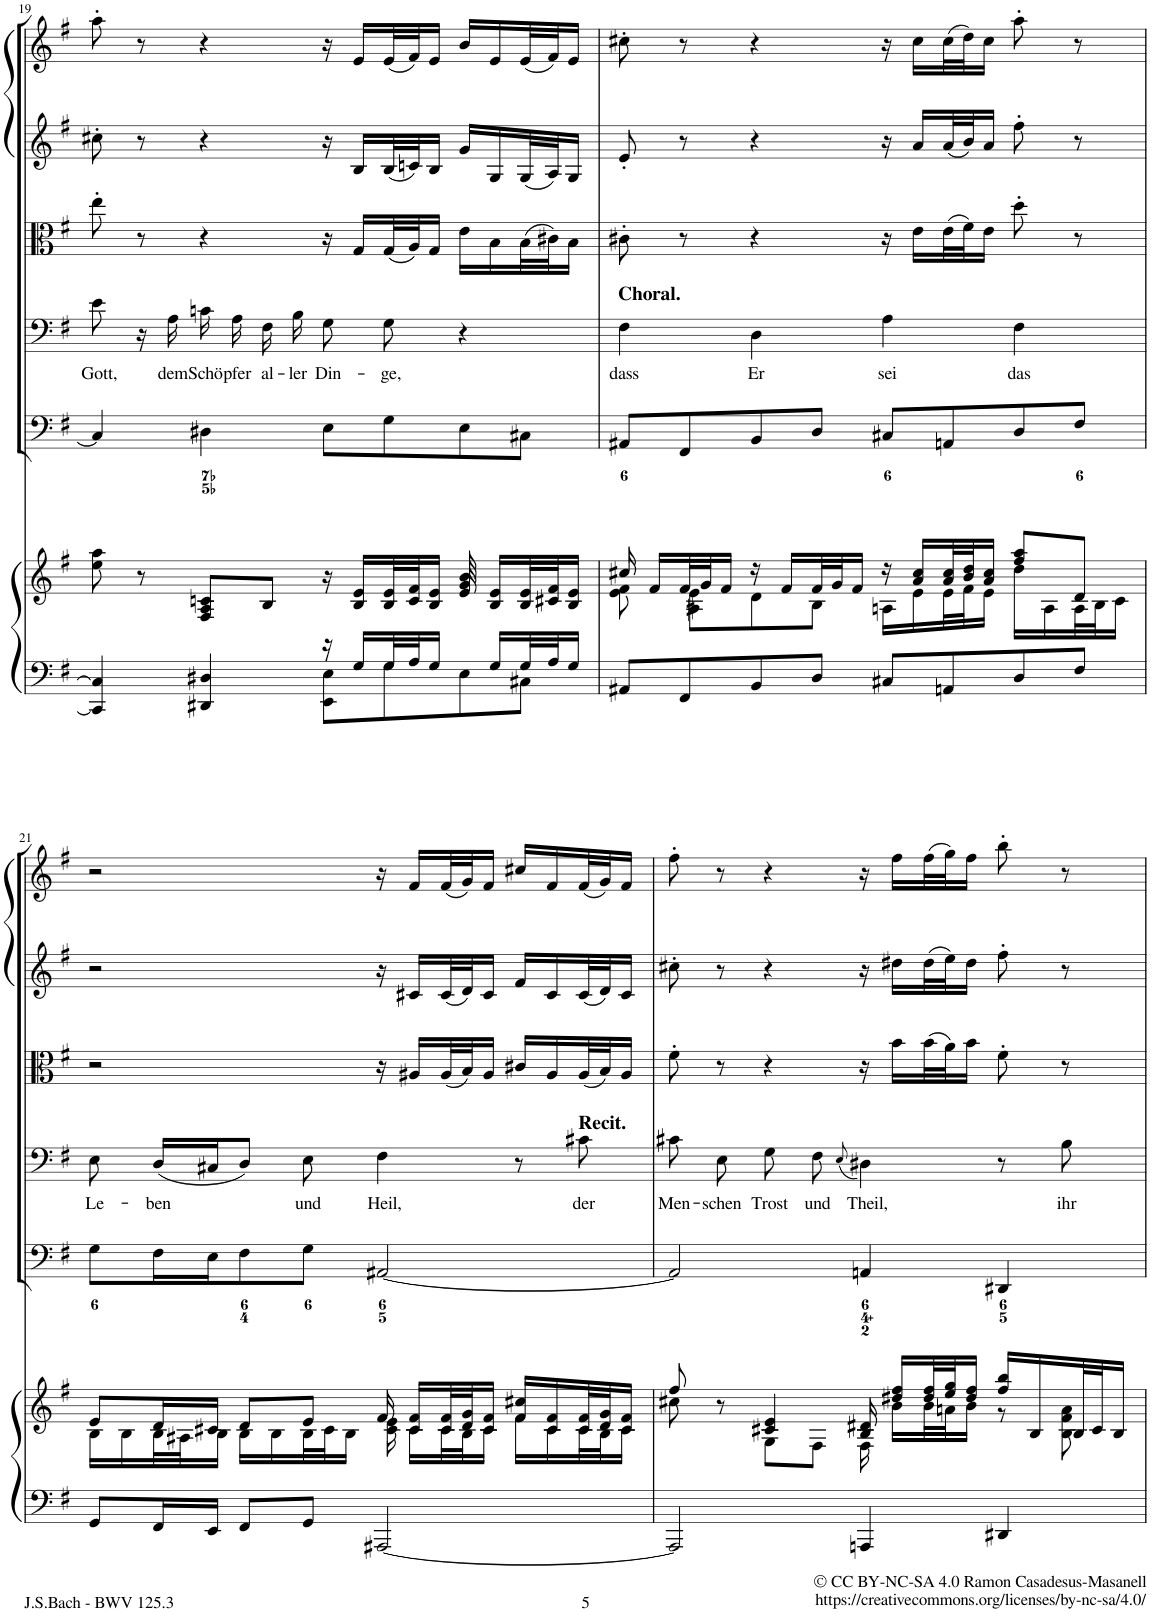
**kern	**kern	**kern	**kern	**text	**kern	**kern	**kern
*part6	*part6	*part5	*part4	*part4	*part3	*part2	*part1
*staff7	*staff6	*staff5	*staff4	*staff4	*staff3	*staff2	*staff1
*I"Piano reduction	*	*I"Continuo	*I"Basso	*	*I"Viola	*I"Violino II	*I"Violino I
*I'Pno	*	*	*	*	*I'Vla	*I'Vln	*I'Vln
!!LO:PB:g=z
*clefF4	*clefG2	*clefF4	*clefF4	*	*clefC3	*clefG2	*clefG2
*k[f#]	*k[f#]	*k[f#]	*k[f#]	*	*k[f#]	*k[f#]	*k[f#]
*M4/4	*M4/4	*M4/4	*M4/4	*	*M4/4	*M4/4	*M4/4
*met(c)	*met(c)	*met(c)	*met(c)	*	*met(c)	*met(c)	*met(c)
=19	=19	=19	=19	=19	=19	=19	=19
*^	*^	*	*	*	*	*	*
!	!	!	!	!	!	!LO:LY:b	!	!	!
4ryy	4CC#/] 4C#/]	8ee\ 8aa\	4ryy	4C#/]	8e\	Gott,	8ee'\	8cc#X'\	8aa'\
.	.	8r	.	.	16r	.	8r	8r	8r
!	!	!	!	!	!	!LO:LY:b	!	!	!
.	.	.	.	.	16A\	dem	.	.	.
!	!	!	!	!	!	!LO:LY:b	!	!	!
4ryy	4DD#X/ 4D#X/	8cn/L	4F#/ 4A/	4D#X\	16cn\	Schö-	4r	4r	4r
!	!	!	!	!	!	!LO:LY:b	!	!	!
.	.	.	.	.	16A\	-pfer	.	.	.
!	!	!	!	!	!	!LO:LY:b	!	!	!
.	.	8B/J	.	.	16F#\	al-	.	.	.
!	!	!	!	!	!	!LO:LY:b	!	!	!
.	.	.	.	.	16B\	-ler	.	.	.
!	!	!	!	!	!	!LO:LY:b	!	!	!
16r	8EE\ 8E\L	16r	4ryy	8E\L	8G\	Din-	16r	16r	16r
16G/LL	.	16B/ 16e/LL	.	.	.	.	16G/LL	16B/LL	16e/LL
!	!	!	!	!	!	!LO:LY:b	!	!	!
32G/L	8G\	32B/ 32e/L	.	8G\	8G\	-ge,	(32G/L	(32B/L	(32e/L
32A/J	.	32c/ 32f#/J	.	.	.	.	32A/J)	32cn/J)	32f#/J)
16G/JJ	.	16B/ 16e/JJ	.	.	.	.	16G/JJ	16B/JJ	16e/JJ
16ryy	8E\	16g/ 16b/	16e/	8E\	4r	.	16e\LL	16g/LL	16b/LL
16G/LL	.	16B/ 16e/LL	8.ryy	.	.	.	16B\	16G/	16e/
32G/L	8C#X\J	32B/ 32e/L	.	8C#X\J	.	.	(32B\L	(32G/L	(32e/L
32A/J	.	32c#X/ 32f#/J	.	.	.	.	32c#X\J)	32A/J)	32f#/J)
16G/JJ	.	16B/ 16e/JJ	.	.	.	.	16B\JJ	16G/JJ	16e/JJ
*v	*v	*	*	*	*	*	*	*	*
=20	=20	=20	=20	=20	=20	=20	=20	=20
!	!	!	!	!LO:TX:a:B:t=Choral.	!	!	!	!
!	!	!	!	!	!LO:LY:b	!	!	!
8AA#X/L	16cc#X/	8e\ 8f#\	8AA#X/L	4F#\	dass	8c#X'\	8e'/	8cc#X'\
.	16f#/LL	.	.	.	.	.	.	.
8FF#/	32f#/L	8A#X\ 8e\L	8FF#/	.	.	8r	8r	8r
.	32g/J	.	.	.	.	.	.	.
.	16f#/JJ	.	.	.	.	.	.	.
!	!	!	!	!	!LO:LY:b	!	!	!
8BB/	16r	8d\	8BB/	4D\	Er	4r	4r	4r
.	16f#/LL	.	.	.	.	.	.	.
8D/J	32f#/L	8B\J	8D/J	.	.	.	.	.
.	32g/J	.	.	.	.	.	.	.
.	16f#/JJ	.	.	.	.	.	.	.
!	!	!	!	!	!LO:LY:b	!	!	!
8C#X/L	16r	16An\LL	8C#X/L	4A\	sei	16r	16r	16r
.	16a/ 16cc#/LL	16e\	.	.	.	16e\LL	16a/LL	16cc#\LL
8AAn/	32a/ 32cc#/L	32e\L	8AAn/	.	.	(32e\L	(32a/L	(32cc#\L
.	32b/ 32dd/J	32f#\J	.	.	.	32f#\J)	32b/J)	32dd\J)
.	16a/ 16cc#/JJ	16e\JJ	.	.	.	16e\JJ	16a/JJ	16cc#\JJ
!	!	!	!	!	!LO:LY:b	!	!	!
8D/	8ff#/ 8aa/L	16dd\LL	8D/	4F#\	das	8dd'\	8ff#'\	8aa'\
.	.	16A\	.	.	.	.	.	.
8F#/J	8d/J	32A\L	8F#/J	.	.	8r	8r	8r
.	.	32B\J	.	.	.	.	.	.
.	.	16c\JJ	.	.	.	.	.	.
!!LO:LB:g=z
=21	=21	=21	=21	=21	=21	=21	=21	=21
!	!	!	!	!	!LO:LY:b	!	!	!
8GG/L	8e/L	16B\LL	8G\L	8E\	Le-	2r	2r	2r
.	.	16B\	.	.	.	.	.	.
!	!	!	!	!	!LO:LY:b	!	!	!
16FF#/L	16d/L	32B\L	16F#\L	(16D/LL	-ben	.	.	.
.	.	32A#X\J	.	.	.	.	.	.
16EE/JJ	16c#X/JJ	16B\JJ	16E\J	16C#X/J	.	.	.	.
8FF#/L	8d/L	16B\LL	8F#\	8D/J)	.	.	.	.
.	.	16B\	.	.	.	.	.	.
!	!	!	!	!	!LO:LY:b	!	!	!
8GG/J	8e/J	32B\L	8G\J	8E\	und	.	.	.
.	.	32c#\J	.	.	.	.	.	.
.	.	16B\JJ	.	.	.	.	.	.
!	!	!	!	!	!LO:LY:b	!	!	!
[2AAA#X/	16f#/	16c#\ 16e\	[2AA#X/	4F#\	Heil,	16r	16r	16r
.	16c#/ 16f#/LL	16c#\LL	.	.	.	16A#X/LL	16c#X/LL	16f#/LL
.	32c#/ 32f#/L	32c#\L	.	.	.	(32A#/L	(32c#/L	(32f#/L
.	32d/ 32g/J	32B\J	.	.	.	32B/J)	32d/J)	32g/J)
.	16c#/ 16f#/JJ	16c#\JJ	.	.	.	16A#/JJ	16c#/JJ	16f#/JJ
.	16f#/ 16cc#X/LL	16f#\LL	.	8r	.	16c#X/LL	16f#/LL	16cc#X/LL
.	16c#/ 16f#/	16c#\	.	.	.	16A#/	16c#/	16f#/
!	!	!	!	!LO:TX:a:B:t=Recit.	!	!	!	!
!	!	!	!	!	!LO:LY:b	!	!	!
.	32c#/ 32f#/L	32c#\L	.	8c#X\	der	(32A#/L	(32c#/L	(32f#/L
.	32d/ 32g/J	32B\J	.	.	.	32B/J)	32d/J)	32g/J)
.	16c#/ 16f#/JJ	16c#\JJ	.	.	.	16A#/JJ	16c#/JJ	16f#/JJ
=22	=22	=22	=22	=22	=22	=22	=22	=22
!	!	!	!	!	!LO:LY:b	!	!	!
2AAA#/]	8ff#/	8cc#X\	2AA#/]	8c#X\	Men-	8f#'\	8cc#X'\	8ff#'\
!	!	!	!	!	!LO:LY:b	!	!	!
.	8r	8ryy	.	8E\	-schen	8r	8r	8r
!	!	!	!	!	!LO:LY:b	!	!	!
.	4c#X/ 4e/	8G\L	.	8G\	Trost	4r	4r	4r
!	!	!	!	!	!LO:LY:b	!	!	!
.	.	8F#\J	.	8F#\	und	.	.	.
.	.	.	.	(8qE/	.	.	.	.
!	!	!	!	!	!LO:LY:b	!	!	!
4AAAn/	16B/ 16d#X/	16F#\	4AAn/	4D#X\)	Theil,	16r	16r	16r
.	16dd#X/ 16ff#/LL	16b\LL	.	.	.	16b\LL	16dd#X\LL	16ff#\LL
.	32dd#/ 32ff#/L	32b\L	.	.	.	(32b\L	(32dd#\L	(32ff#\L
.	32ee/ 32gg/J	32an\J	.	.	.	32a\J)	32ee\J)	32gg\J)
.	16dd#/ 16ff#/JJ	16b\JJ	.	.	.	16b\JJ	16dd#\JJ	16ff#\JJ
4DD#X/	16ff#/ 16bb/LL	8r	4DD#X/	8r	.	8f#'\	8ff#'\	8bb'\
.	16B/	.	.	.	.	.	.	.
!	!	!	!	!	!LO:LY:b	!	!	!
.	32B/L	8B\ 8f#\ 8a\	.	8B\	ihr	8r	8r	8r
.	32c#/J	.	.	.	.	.	.	.
.	16B/JJ	.	.	.	.	.	.	.
*	*v	*v	*	*	*	*	*	*
=	=	=	=	=	=	=	=
*-	*-	*-	*-	*-	*-	*-	*-
